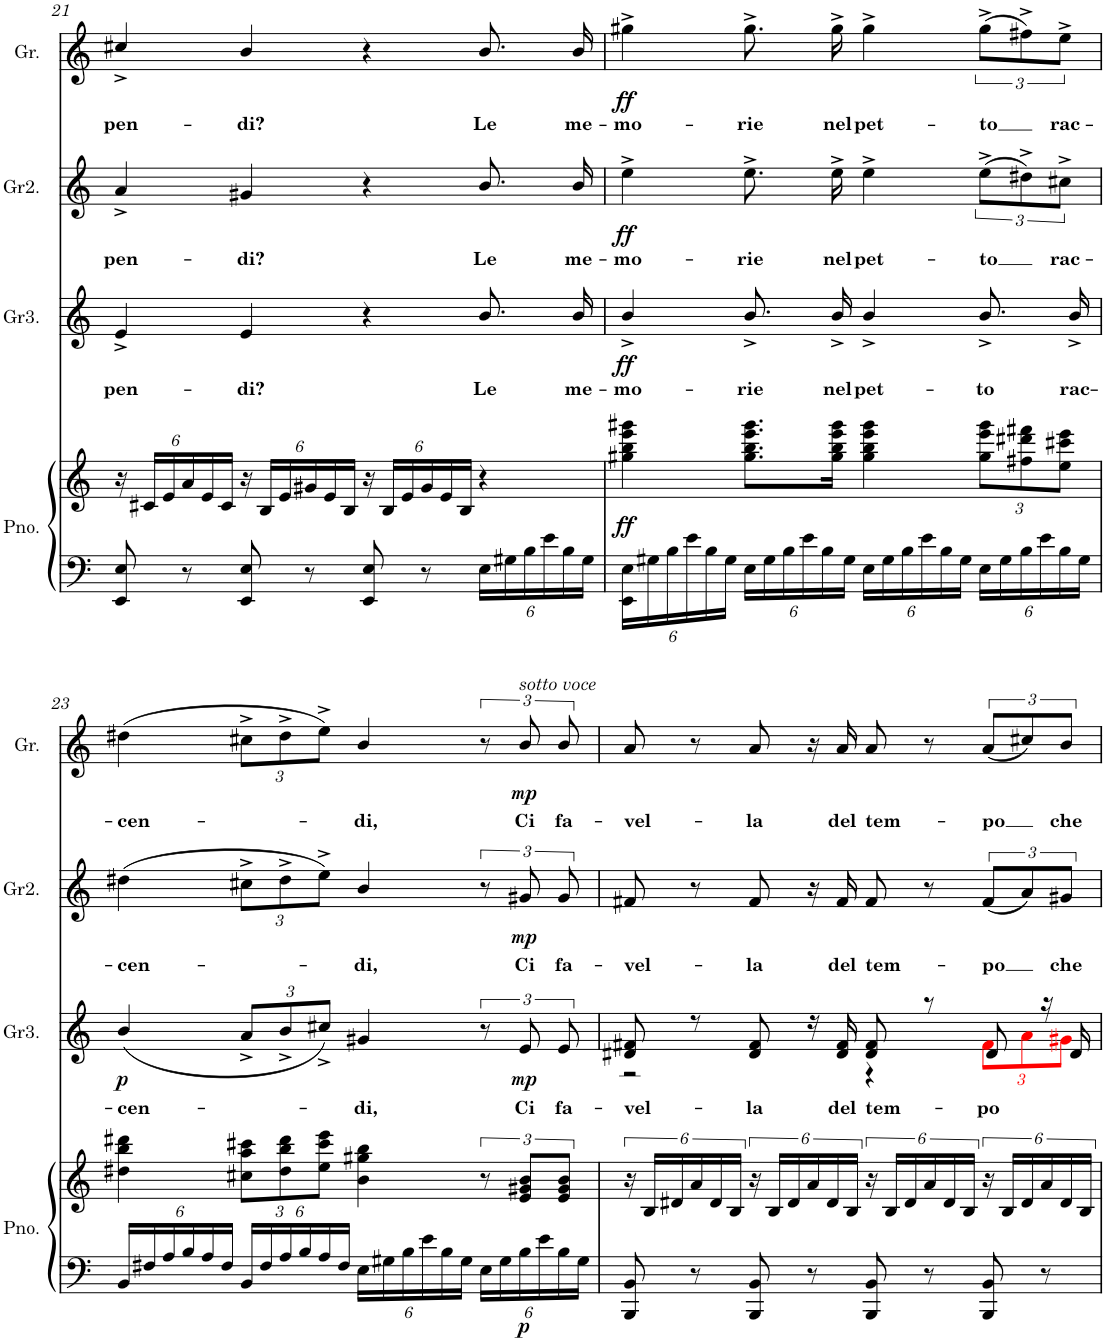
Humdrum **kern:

**kern	**kern	**dynam	**kern	**text	**dynam	**kern	**text	**dynam	**kern	**text	**dynam
*part4	*part4	*part4	*part3	*part3	*part3	*part2	*part2	*part2	*part1	*part1	*part1
*staff5	*staff4	*staff4/5	*staff3	*staff3	*staff3	*staff2	*staff2	*staff2	*staff1	*staff1	*staff1
*I"Piano	*	*	*I"Gralla3	*	*	*I"Gralla2	*	*	*I"Gralles	*	*
*I'Pno.	*	*	*I'Gr3.	*	*	*I'Gr2.	*	*	*I'Gr.	*	*
!!LO:PB:g=z
*clefF4	*clefG2	*	*clefG2	*	*	*clefG2	*	*	*clefG2	*	*
*k[]	*k[]	*	*k[]	*	*	*k[]	*	*	*k[]	*	*
*M4/4	*M4/4	*	*M4/4	*	*	*M4/4	*	*	*M4/4	*	*
*	*Xbrackettup	*	*	*	*	*	*	*	*	*	*
=21	=21	=21	=21	=21	=21	=21	=21	=21	=21	=21	=21
!	!	!	!	!LO:LY:b	!	!	!LO:LY:b	!	!	!LO:LY:b	!
8EE/ 8E/	24r	.	4e^/	pen-	.	4a^/	pen-	.	4cc#X^/	pen-	.
.	24c#X/LL	.	.	.	.	.	.	.	.	.	.
.	24e/	.	.	.	.	.	.	.	.	.	.
8r	24a/	.	.	.	.	.	.	.	.	.	.
.	24e/	.	.	.	.	.	.	.	.	.	.
.	24c#/JJ	.	.	.	.	.	.	.	.	.	.
!	!	!	!	!LO:LY:b	!	!	!LO:LY:b	!	!	!LO:LY:b	!
8EE/ 8E/	24r	.	4e/	-di?	.	4g#X/	-di?	.	4b/	-di?	.
.	24B/LL	.	.	.	.	.	.	.	.	.	.
.	24e/	.	.	.	.	.	.	.	.	.	.
8r	24g#X/	.	.	.	.	.	.	.	.	.	.
.	24e/	.	.	.	.	.	.	.	.	.	.
.	24B/JJ	.	.	.	.	.	.	.	.	.	.
8EE/ 8E/	24r	.	4r	.	.	4r	.	.	4r	.	.
.	24B/LL	.	.	.	.	.	.	.	.	.	.
.	24e/	.	.	.	.	.	.	.	.	.	.
8r	24g#/	.	.	.	.	.	.	.	.	.	.
.	24e/	.	.	.	.	.	.	.	.	.	.
.	24B/JJ	.	.	.	.	.	.	.	.	.	.
*Xbrackettup	*	*	*	*	*	*	*	*	*	*	*
!	!	!	!	!LO:LY:b	!	!	!LO:LY:b	!	!	!LO:LY:b	!
24E\LL	4r	.	8.b/	Le	.	8.b/	Le	.	8.b/	Le	.
24G#X\	.	.	.	.	.	.	.	.	.	.	.
24B\	.	.	.	.	.	.	.	.	.	.	.
24e\	.	.	.	.	.	.	.	.	.	.	.
24B\	.	.	.	.	.	.	.	.	.	.	.
!	!	!	!	!LO:LY:b	!	!	!LO:LY:b	!	!	!LO:LY:b	!
.	.	.	16b/	me-	.	16b/	me-	.	16b/	me-	.
24G#\JJ	.	.	.	.	.	.	.	.	.	.	.
=22	=22	=22	=22	=22	=22	=22	=22	=22	=22	=22	=22
!	!	!LO:DY:b	!	!LO:LY:b	!LO:DY:b	!	!LO:LY:b	!LO:DY:b	!	!LO:LY:b	!LO:DY:b
24EE\ 24E\LL	4gg#X\ 4bb\ 4eee\ 4ggg#X\	ff	4b^/	-mo-	ff	4ee^\	-mo-	ff	4gg#X^\	-mo-	ff
24G#X\	.	.	.	.	.	.	.	.	.	.	.
24B\	.	.	.	.	.	.	.	.	.	.	.
24e\	.	.	.	.	.	.	.	.	.	.	.
24B\	.	.	.	.	.	.	.	.	.	.	.
24G#\JJ	.	.	.	.	.	.	.	.	.	.	.
!	!	!	!	!LO:LY:b	!	!	!LO:LY:b	!	!	!LO:LY:b	!
24E\LL	8.gg#\ 8.bb\ 8.eee\ 8.ggg#\L	.	8.b^/	-rie	.	8.ee^\	-rie	.	8.gg#^\	-rie	.
24G#\	.	.	.	.	.	.	.	.	.	.	.
24B\	.	.	.	.	.	.	.	.	.	.	.
24e\	.	.	.	.	.	.	.	.	.	.	.
24B\	.	.	.	.	.	.	.	.	.	.	.
!	!	!	!	!LO:LY:b	!	!	!LO:LY:b	!	!	!LO:LY:b	!
.	16gg#\ 16bb\ 16eee\ 16ggg#\Jk	.	16b^/	nel	.	16ee^\	nel	.	16gg#^\	nel	.
24G#\JJ	.	.	.	.	.	.	.	.	.	.	.
!	!	!	!	!LO:LY:b	!	!	!LO:LY:b	!	!	!LO:LY:b	!
24E\LL	4gg#\ 4bb\ 4eee\ 4ggg#\	.	4b^/	pet-	.	4ee^\	pet-	.	4gg#^\	pet-	.
24G#\	.	.	.	.	.	.	.	.	.	.	.
24B\	.	.	.	.	.	.	.	.	.	.	.
24e\	.	.	.	.	.	.	.	.	.	.	.
24B\	.	.	.	.	.	.	.	.	.	.	.
24G#\JJ	.	.	.	.	.	.	.	.	.	.	.
!	!	!	!	!LO:LY:b	!	!	!LO:LY:b	!	!	!LO:LY:b	!
24E\LL	12gg#\ 12eee\ 12ggg#\L	.	8.b^/	-to	.	(12ee^\L	-to	.	(12gg#^\L	-to	.
24G#\	.	.	.	.	.	.	.	.	.	.	.
24B\	12ff#X\ 12ddd#X\ 12fff#X\	.	.	.	.	12dd#X^\)	.	.	12ff#X^\)	.	.
24e\	.	.	.	.	.	.	.	.	.	.	.
!	!	!	!	!	!	!	!LO:LY:b	!	!	!LO:LY:b	!
24B\	12ee\ 12ccc#X\ 12eee\J	.	.	.	.	12cc#X^\J	rac-	.	12ee^\J	rac-	.
!	!	!	!	!LO:LY:b	!	!	!	!	!	!	!
.	.	.	16b^/	rac-	.	.	.	.	.	.	.
24G#\JJ	.	.	.	.	.	.	.	.	.	.	.
!!LO:LB:g=z
=23	=23	=23	=23	=23	=23	=23	=23	=23	=23	=23	=23
!	!	!	!	!LO:LY:b	!LO:DY:b	!	!LO:LY:b	!	!	!LO:LY:b	!
24BB/LL	4dd#X\ 4bb\ 4ddd#X\	.	(4b/	-cen-	p	(4dd#X\	-cen-	.	(4dd#X\	-cen-	.
24F#X/	.	.	.	.	.	.	.	.	.	.	.
24A/	.	.	.	.	.	.	.	.	.	.	.
24B/	.	.	.	.	.	.	.	.	.	.	.
24A/	.	.	.	.	.	.	.	.	.	.	.
24F#/JJ	.	.	.	.	.	.	.	.	.	.	.
*	*	*	*Xbrackettup	*	*	*Xbrackettup	*	*	*Xbrackettup	*	*
24BB/LL	12cc#X\ 12aa\ 12ccc#X\L	.	12a^/L	.	.	12cc#X^\L	.	.	12cc#X^\L	.	.
24F#/	.	.	.	.	.	.	.	.	.	.	.
24A/	12dd#\ 12bb\ 12ddd#\	.	12b^/	.	.	12dd#^\	.	.	12dd#^\	.	.
24B/	.	.	.	.	.	.	.	.	.	.	.
24A/	12ee\ 12ccc#\ 12eee\J	.	12cc#X^/J)	.	.	12ee^\J)	.	.	12ee^\J)	.	.
24F#/JJ	.	.	.	.	.	.	.	.	.	.	.
!	!	!	!	!LO:LY:b	!	!	!LO:LY:b	!	!	!LO:LY:b	!
24E\LL	4b\ 4gg#X\ 4bb\	.	4g#X/	-di,	.	4b/	-di,	.	4b/	-di,	.
24G#X\	.	.	.	.	.	.	.	.	.	.	.
24B\	.	.	.	.	.	.	.	.	.	.	.
24e\	.	.	.	.	.	.	.	.	.	.	.
24B\	.	.	.	.	.	.	.	.	.	.	.
24G#\JJ	.	.	.	.	.	.	.	.	.	.	.
*	*brackettup	*	*brackettup	*	*	*brackettup	*	*	*brackettup	*	*
24E\LL	12r	.	12r	.	.	12r	.	.	12r	.	.
24G#\	.	.	.	.	.	.	.	.	.	.	.
!	!	!	!	!	!	!	!	!	!LO:TX:a:i:t=sotto voce	!	!
!	!	!LO:DY:b=2	!	!LO:LY:b	!LO:DY:b	!	!LO:LY:b	!LO:DY:b	!	!LO:LY:b	!LO:DY:b
24B\	12e/ 12g#X/ 12b/L	p	12e/	Ci	mp	12g#X/	Ci	mp	12b/	Ci	mp
24e\	.	.	.	.	.	.	.	.	.	.	.
!	!	!	!	!LO:LY:b	!	!	!LO:LY:b	!	!	!LO:LY:b	!
24B\	12e/ 12g#/ 12b/J	.	12e/	fa-	.	12g#/	fa-	.	12b/	fa-	.
24G#\JJ	.	.	.	.	.	.	.	.	.	.	.
=24	=24	=24	=24	=24	=24	=24	=24	=24	=24	=24	=24
!	!	!	!	!LO:LY:b	!	!	!LO:LY:b	!	!	!LO:LY:b	!
*	*	*	*^	*	*	*	*	*	*	*	*
8BBB/ 8BB/	24r	.	8d#X/ 8f#X/	2r	-vel-	.	8f#X/	-vel-	.	8a/	-vel-	.
.	24B/LL	.	.	.	.	.	.	.	.	.	.	.
.	24d#X/	.	.	.	.	.	.	.	.	.	.	.
8r	24a/	.	8r	.	.	.	8r	.	.	8r	.	.
.	24d#/	.	.	.	.	.	.	.	.	.	.	.
.	24B/JJ	.	.	.	.	.	.	.	.	.	.	.
!	!	!	!	!	!LO:LY:b	!	!	!LO:LY:b	!	!	!LO:LY:b	!
8BBB/ 8BB/	24r	.	8d#/ 8f#/	.	-la	.	8f#/	-la	.	8a/	-la	.
.	24B/LL	.	.	.	.	.	.	.	.	.	.	.
.	24d#/	.	.	.	.	.	.	.	.	.	.	.
8r	24a/	.	16r	.	.	.	16r	.	.	16r	.	.
.	24d#/	.	.	.	.	.	.	.	.	.	.	.
!	!	!	!	!	!LO:LY:b	!	!	!LO:LY:b	!	!	!LO:LY:b	!
.	.	.	16d#/ 16f#/	.	del	.	16f#/	del	.	16a/	del	.
.	24B/JJ	.	.	.	.	.	.	.	.	.	.	.
!	!	!	!	!	!LO:LY:b	!	!	!LO:LY:b	!	!	!LO:LY:b	!
8BBB/ 8BB/	24r	.	8d#/ 8f#/	4r	tem-	.	8f#/	tem-	.	8a/	tem-	.
.	24B/LL	.	.	.	.	.	.	.	.	.	.	.
.	24d#/	.	.	.	.	.	.	.	.	.	.	.
8r	24a/	.	8r	.	.	.	8r	.	.	8r	.	.
.	24d#/	.	.	.	.	.	.	.	.	.	.	.
.	24B/JJ	.	.	.	.	.	.	.	.	.	.	.
!	!	!	!	!	!LO:LY:b	!	!	!	!	!	!	!
*	*	*	*	*Xbrackettup	*	*	*	*	*	*	*	*
!	!	!	!	!	!	!	!	!LO:LY:b	!	!	!LO:LY:b	!
8BBB/ 8BB/	24r	.	8d#/	12f#i\L	-po	.	(12f#/L	-po	.	(12a/L	-po	.
.	24B/LL	.	.	.	.	.	.	.	.	.	.	.
.	24d#/	.	.	12ai\	.	.	12a/)	.	.	12cc#X/)	.	.
8r	24a/	.	16r	.	.	.	.	.	.	.	.	.
!	!	!	!	!	!	!	!	!LO:LY:b	!	!	!LO:LY:b	!
.	24d#/	.	.	12g#Xi\J	.	.	12g#X/J	che	.	12b/J	che	.
.	.	.	16d#/	.	.	.	.	.	.	.	.	.
.	24B/JJ	.	.	.	.	.	.	.	.	.	.	.
*	*	*	*v	*v	*	*	*	*	*	*	*	*
=	=	=	=	=	=	=	=	=	=	=	=
*-	*-	*-	*-	*-	*-	*-	*-	*-	*-	*-	*-
